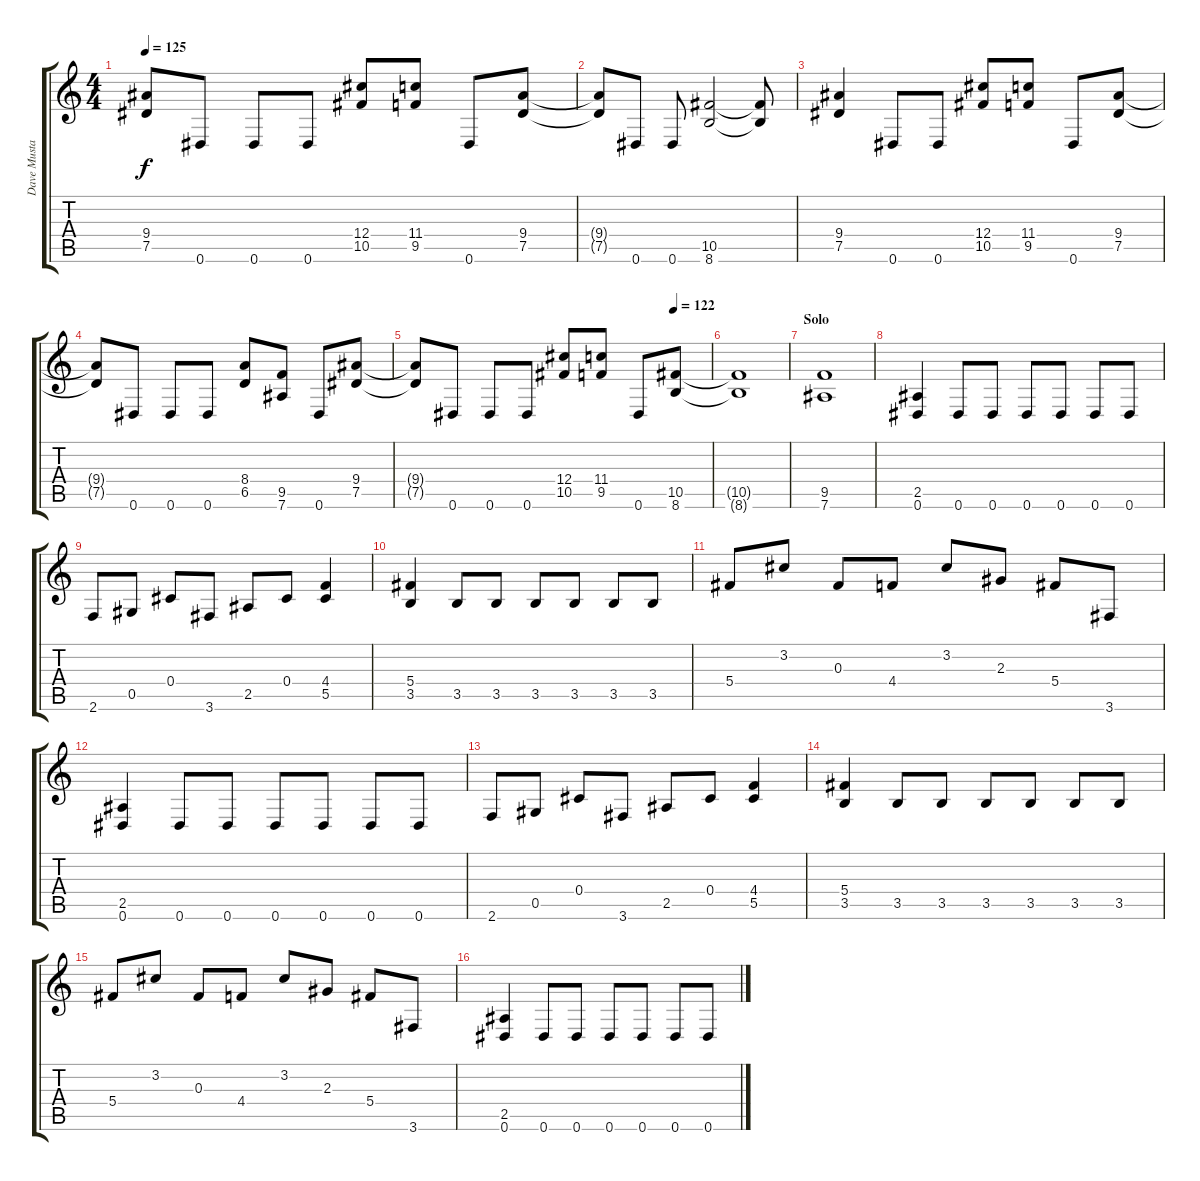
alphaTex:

\track ("Dave Mustaine" "Dave Musta") {instrument distortionguitar}
\staff {score tabs}
\tuning (Eb4 Bb3 Gb3 Db3 Ab2 Eb2) {hide}
\ts (4 4)
\tempo 125
\clef g2
\ks c
(9.4{t} 7.5{t}).8{dy f} 0.6.8 0.6.8 0.6.8 (12.4 10.5).8 (11.4 9.5).8 0.6.8 (9.4 7.5).8 |
(9.4{t} 7.5{t}).8 0.6.8 0.6.8 (10.5 8.6).2 (10.5{t} 8.6{t}).8 |
(9.4 7.5).4 0.6.8 0.6.8 (12.4 10.5).8 (11.4 9.5).8 0.6.8 (9.4 7.5).8 |
(9.4{t} 7.5{t}).8 0.6.8 0.6.8 0.6.8 (8.4 6.5).8 (9.5 7.6).8 0.6.8 (9.4 7.5).8 |
\tempo (122 0.875)
(9.4{t} 7.5{t}).8 0.6.8 0.6.8 0.6.8 (12.4 10.5).8 (11.4 9.5).8 0.6.8 (10.5 8.6).8 |
(10.5{t} 8.6{t}).1 |
\section ("" "Solo")
(9.5 7.6).1 |
(2.5 0.6).4{volume 12} 0.6.8 0.6.8 0.6.8 0.6.8 0.6.8 0.6.8 |
2.6.8 0.5.8 0.4.8 3.6.8 2.5.8 0.4.8 (4.4 5.5).4 |
(5.4 3.5).4 3.5.8 3.5.8 3.5.8 3.5.8 3.5.8 3.5.8 |
5.4.8 3.2.8 0.3.8 4.4.8 3.2.8 2.3.8 5.4.8 3.6.8 |
(2.5 0.6).4 0.6.8 0.6.8 0.6.8 0.6.8 0.6.8 0.6.8 |
2.6.8 0.5.8 0.4.8 3.6.8 2.5.8 0.4.8 (4.4 5.5).4 |
(5.4 3.5).4 3.5.8 3.5.8 3.5.8 3.5.8 3.5.8 3.5.8 |
5.4.8 3.2.8 0.3.8 4.4.8 3.2.8 2.3.8 5.4.8 3.6.8 |
(2.5 0.6).4 0.6.8 0.6.8 0.6.8 0.6.8 0.6.8 0.6.8
